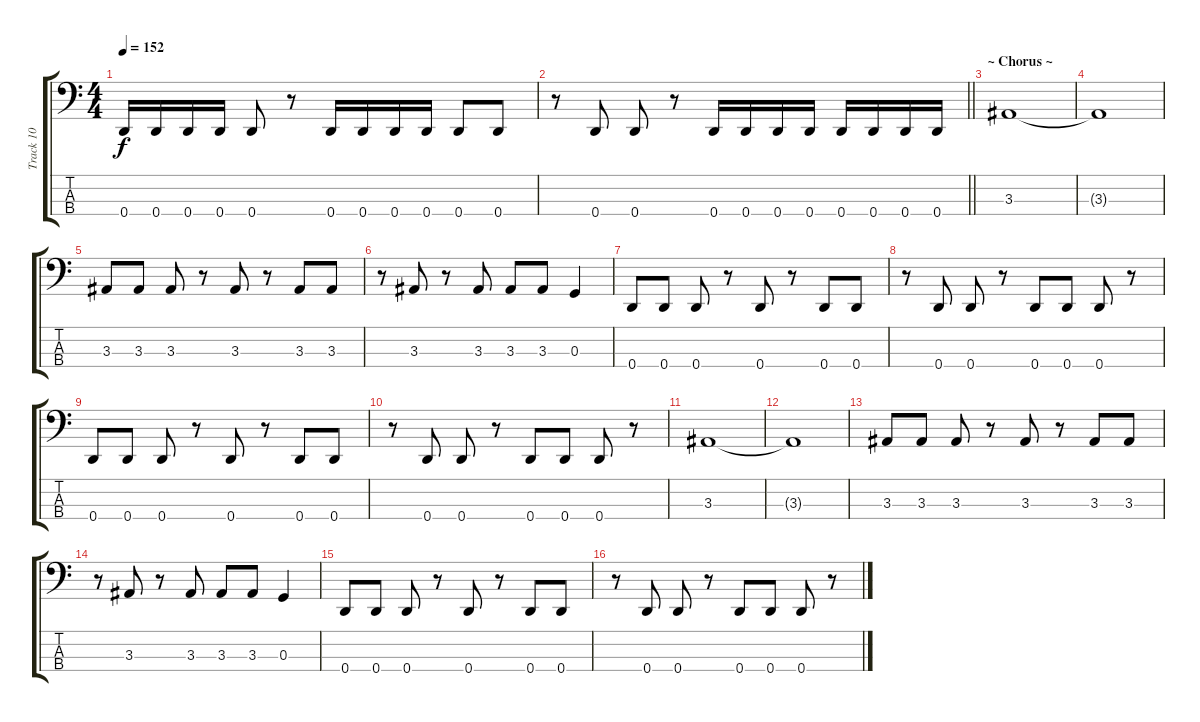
\track ("Track 10" "Track 10") {instrument electricbasspick}
\staff {score tabs}
\tuning (F2 C2 G1 D1) {hide}
\ts (4 4)
\tempo 152
\clef f4
\ks c
0.4.16{dy f} 0.4.16 0.4.16 0.4.16 0.4.8 r.8 0.4.16 0.4.16 0.4.16 0.4.16 0.4.8 0.4.8 |
\barLineRight lightlight
r.8 0.4.8 0.4.8 r.8 0.4.16 0.4.16 0.4.16 0.4.16 0.4.16 0.4.16 0.4.16 0.4.16 |
\section ("" "~ Chorus ~")
3.3.1 |
3.3{t}.1 |
3.3.8 3.3.8 3.3.8 r.8 3.3.8 r.8 3.3.8 3.3.8 |
r.8 3.3.8 r.8 3.3.8 3.3.8 3.3.8 0.3.4 |
0.4.8 0.4.8 0.4.8 r.8 0.4.8 r.8 0.4.8 0.4.8 |
r.8 0.4.8 0.4.8 r.8 0.4.8 0.4.8 0.4.8 r.8 |
0.4.8 0.4.8 0.4.8 r.8 0.4.8 r.8 0.4.8 0.4.8 |
r.8 0.4.8 0.4.8 r.8 0.4.8 0.4.8 0.4.8 r.8 |
3.3.1 |
3.3{t}.1 |
3.3.8 3.3.8 3.3.8 r.8 3.3.8 r.8 3.3.8 3.3.8 |
r.8 3.3.8 r.8 3.3.8 3.3.8 3.3.8 0.3.4 |
0.4.8 0.4.8 0.4.8 r.8 0.4.8 r.8 0.4.8 0.4.8 |
r.8 0.4.8 0.4.8 r.8 0.4.8 0.4.8 0.4.8 r.8
